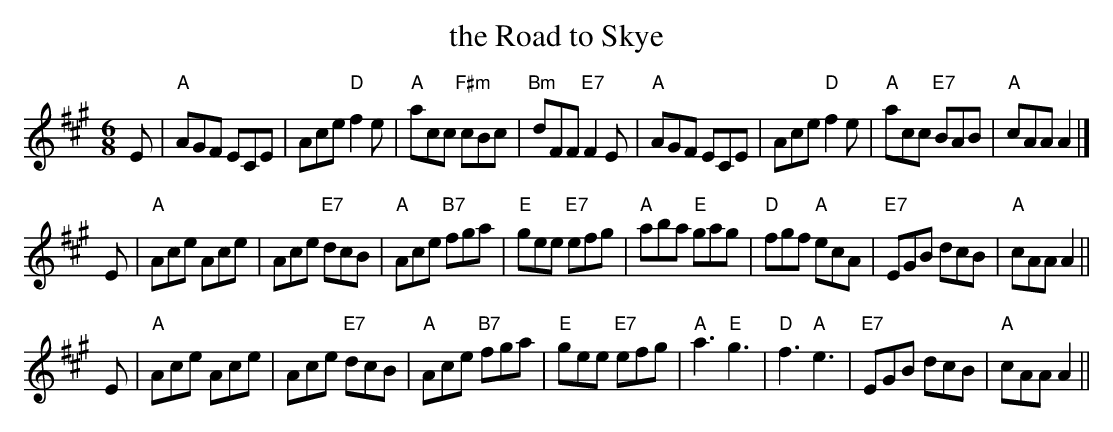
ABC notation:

X:1
T: the Road to Skye
M: 6/8
L: 1/8
K: A
E \
| "A"AGF ECE | Ace "D"f2e | "A"acc "F#m"cBc | "Bm"dFF "E7"F2E \
| "A"AGF ECE | Ace "D"f2e | "A"acc "E7"BAB | "A"cAA A2 |]
E \
| "A"Ace Ace | Ace "E7"dcB | "A"Ace "B7"fga | "E"gee "E7"efg \
| "A"aba "E"gag | "D"fgf "A"ecA | "E7"EGB dcB | "A"cAA A2 ||
E \
| "A"Ace Ace | Ace "E7"dcB | "A"Ace "B7"fga | "E"gee "E7"efg \
| "A"a3 "E"g3 | "D"f3 "A"e3 | "E7"EGB dcB | "A"cAA A2 ||
